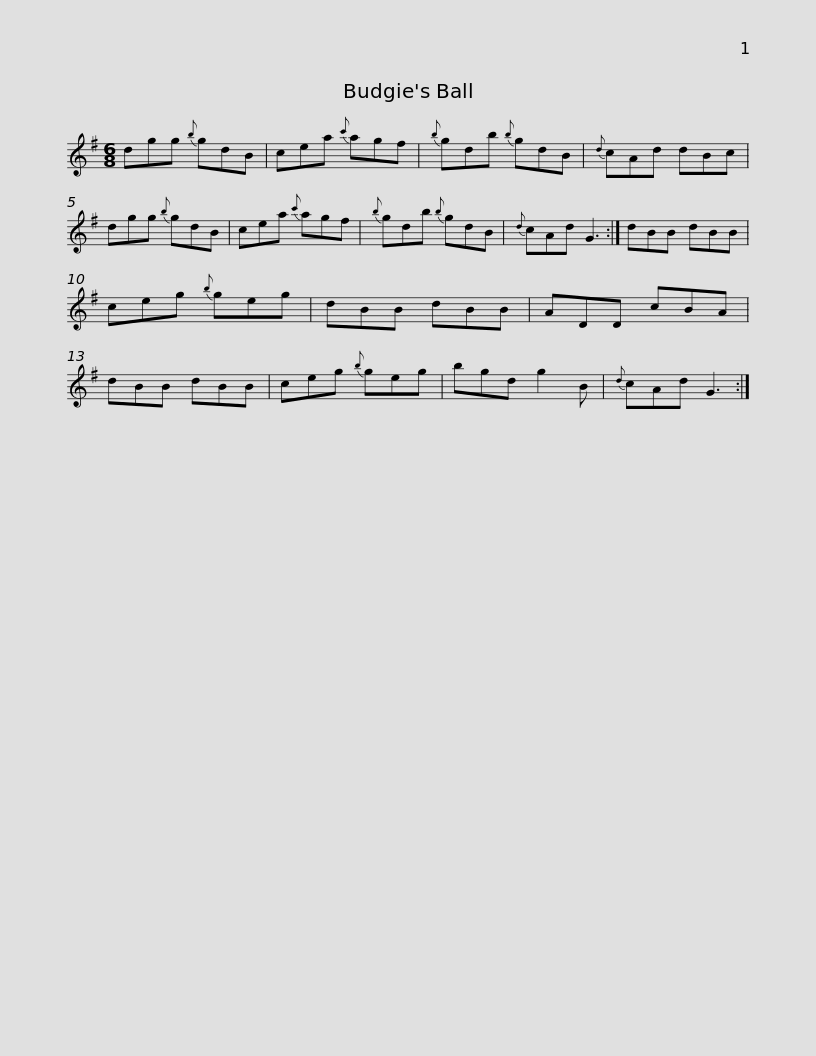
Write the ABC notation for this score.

X:1
L:1/8
M:6/8
I:linebreak $
K:G
V:1 treble
V:1
 dgg{b} gdB | cea{c'} agf |{b} gdb{b} gdB |{d} cAd dBc | dgg{b} gdB | %5
 cea{c'} agf |${b} gdb{b} gdB |{d} cAd G3 :| dBB dBB | ceg{b} geg | %10
 dBB dBB | ADD cBA | dBB dBB |$ ceg{b} geg | bgd g2 B | %15
{d} cAd G3 :| %16
